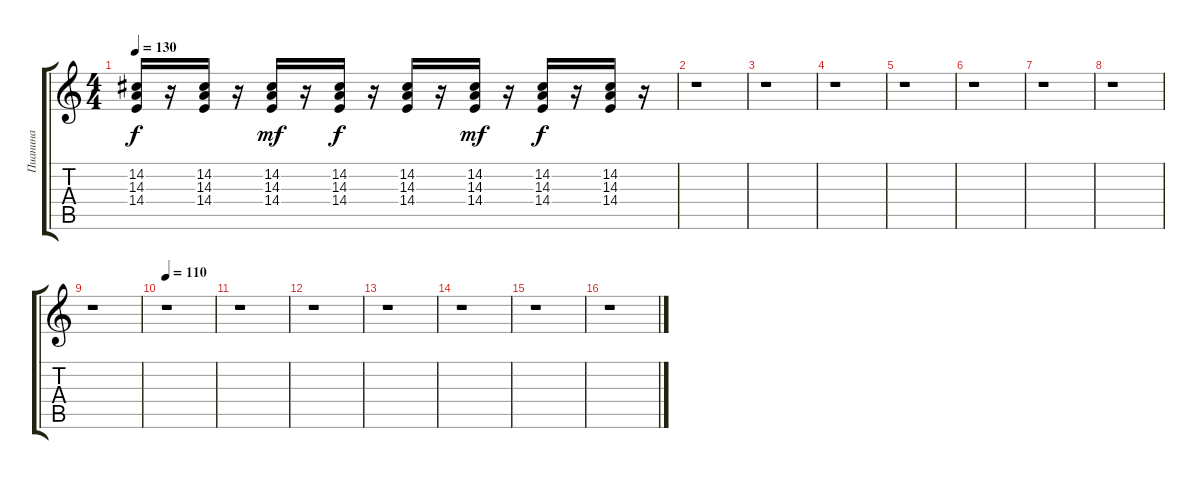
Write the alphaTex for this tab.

\track ("Пианина" "Пианина") {instrument brightacousticpiano}
\staff {score tabs}
\tuning (E4 B3 G3 D3 A2 E2) {hide}
\ts (4 4)
\tempo 130
\clef g2
\ks c
(14.2 14.3 14.4).16{dy f} r.16 (14.2 14.3 14.4).16 r.16 (14.2 14.3 14.4).16{dy mf} r.16 (14.2 14.3 14.4).16{dy f} r.16 (14.2 14.3 14.4).16 r.16 (14.2 14.3 14.4).16{dy mf} r.16 (14.2 14.3 14.4).16{dy f} r.16 (14.2 14.3 14.4).16 r.16 |
r.1 |
r.1 |
r.1 |
r.1 |
r.1 |
r.1 |
r.1 |
r.1 |
\tempo 110
r.1 |
r.1 |
r.1 |
r.1 |
r.1 |
r.1 |
r.1
